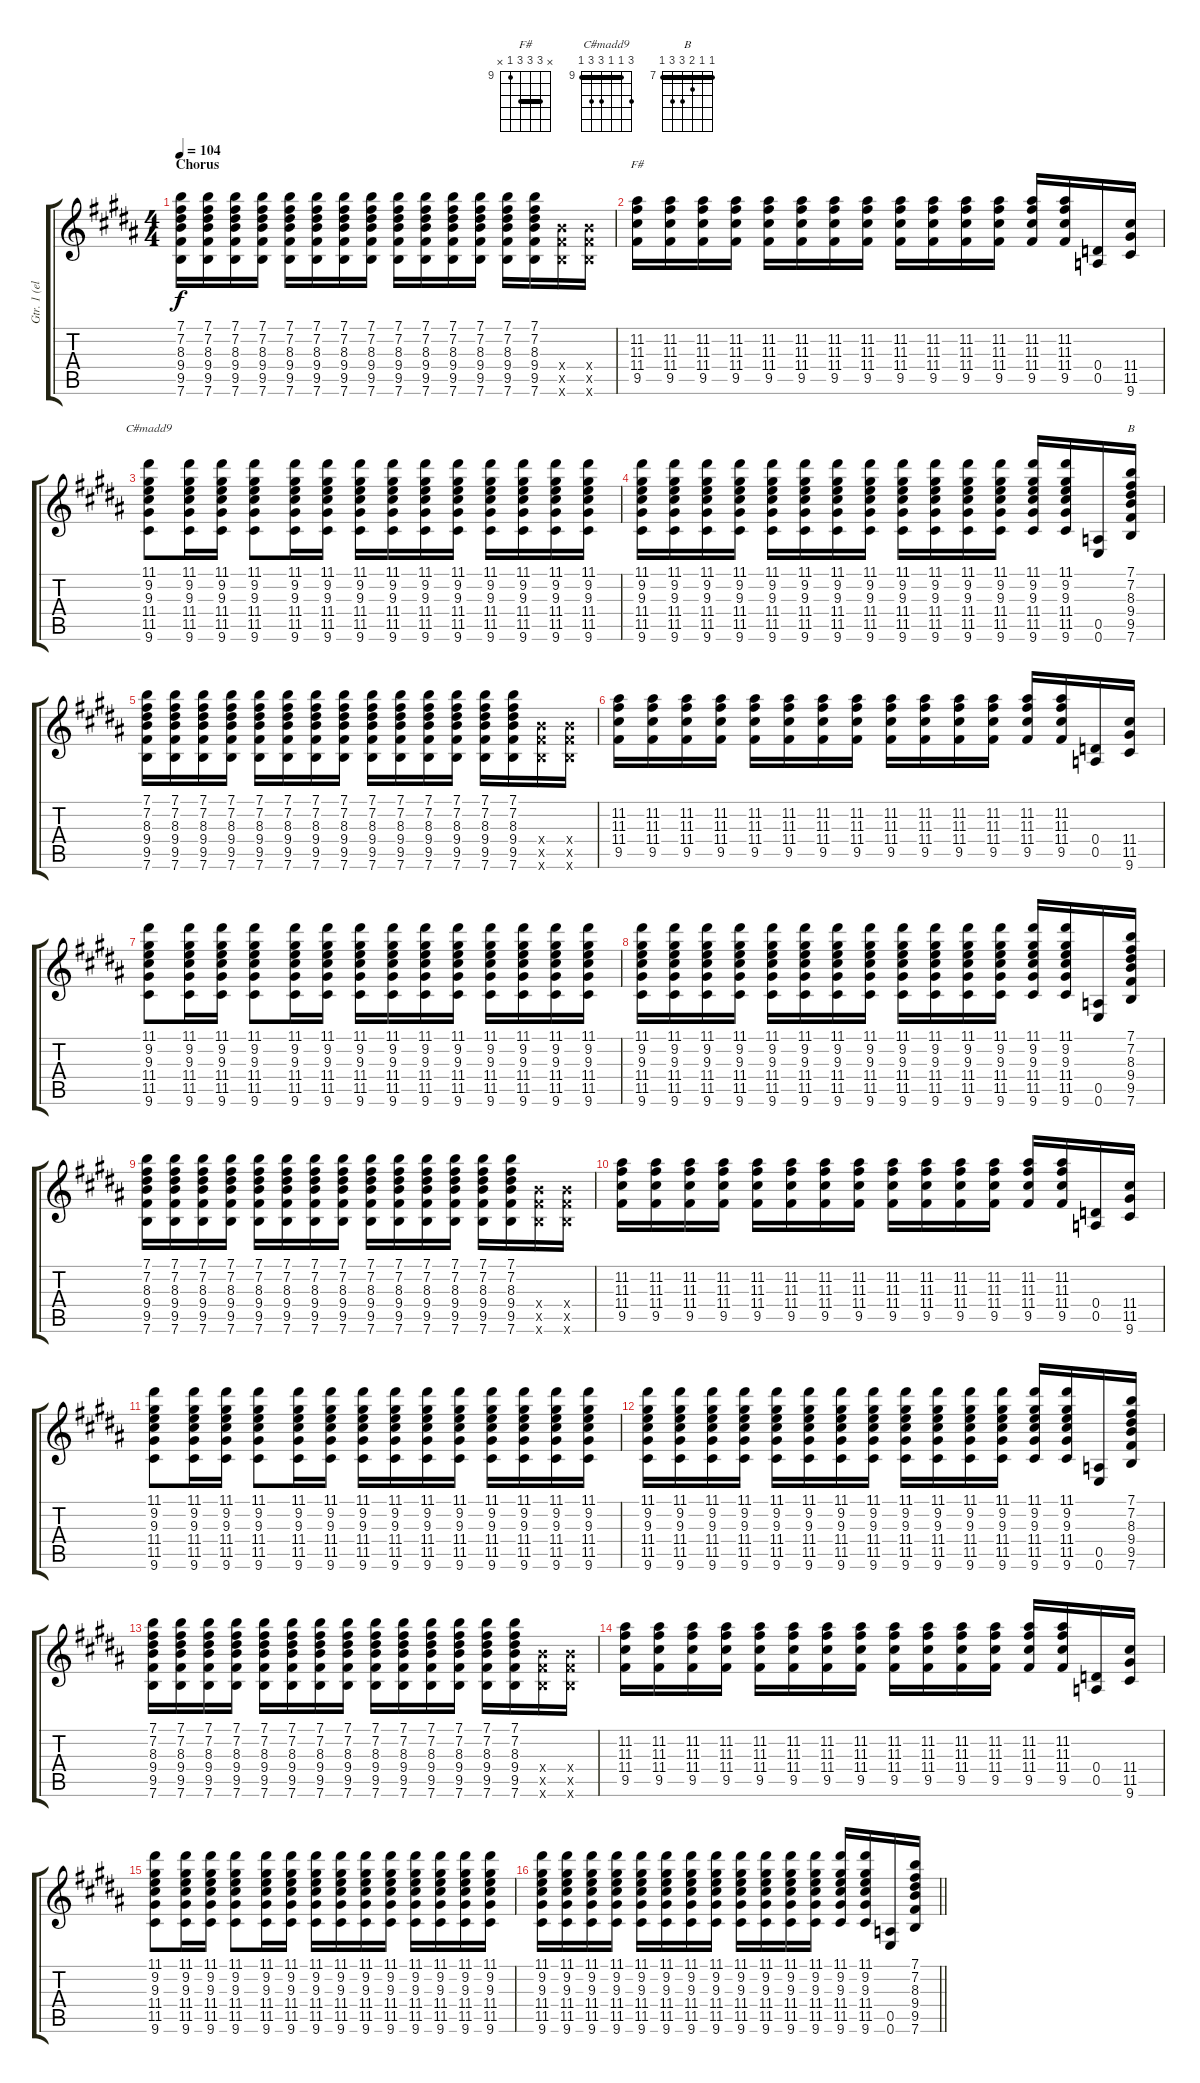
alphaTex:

\track ("Gtr. 1 (elec.)" "Gtr. 1 (el") {instrument electricguitarclean}
\staff {score tabs}
\tuning (E4 B3 G3 D3 A2 E2) {hide}
\chord ("F#" x 11 11 11 9 x) {firstfret 9 barre 11}
\chord ("C#madd9" 11 9 9 11 11 9) {firstfret 9 barre 9}
\chord ("B" 7 7 8 9 9 7) {firstfret 7 barre 7}
\ts (4 4)
\section ("" "Chorus")
\tempo 104
\clef g2
\ks b
(7.1 7.2 8.3 9.4 9.5 7.6).16{dy f} (7.1 7.2 8.3 9.4 9.5 7.6).16 (7.1 7.2 8.3 9.4 9.5 7.6).16 (7.1 7.2 8.3 9.4 9.5 7.6).16 (7.1 7.2 8.3 9.4 9.5 7.6).16 (7.1 7.2 8.3 9.4 9.5 7.6).16 (7.1 7.2 8.3 9.4 9.5 7.6).16 (7.1 7.2 8.3 9.4 9.5 7.6).16 (7.1 7.2 8.3 9.4 9.5 7.6).16 (7.1 7.2 8.3 9.4 9.5 7.6).16 (7.1 7.2 8.3 9.4 9.5 7.6).16 (7.1 7.2 8.3 9.4 9.5 7.6).16 (7.1 7.2 8.3 9.4 9.5 7.6).16 (7.1 7.2 8.3 9.4 9.5 7.6).16 (9.4{x} 9.5{x} 7.6{x}).16 (9.4{x} 9.5{x} 7.6{x}).16 |
(11.2 11.3 11.4 9.5).16{ch "F#"} (11.2 11.3 11.4 9.5).16 (11.2 11.3 11.4 9.5).16 (11.2 11.3 11.4 9.5).16 (11.2 11.3 11.4 9.5).16 (11.2 11.3 11.4 9.5).16 (11.2 11.3 11.4 9.5).16 (11.2 11.3 11.4 9.5).16 (11.2 11.3 11.4 9.5).16 (11.2 11.3 11.4 9.5).16 (11.2 11.3 11.4 9.5).16 (11.2 11.3 11.4 9.5).16 (11.2 11.3 11.4 9.5).16 (11.2 11.3 11.4 9.5).16 (0.4 0.5).16 (11.4 11.5 9.6).16 |
(11.1 9.2 9.3 11.4 11.5 9.6).8{ch "C#madd9"} (11.1 9.2 9.3 11.4 11.5 9.6).16 (11.1 9.2 9.3 11.4 11.5 9.6).16 (11.1 9.2 9.3 11.4 11.5 9.6).8 (11.1 9.2 9.3 11.4 11.5 9.6).16 (11.1 9.2 9.3 11.4 11.5 9.6).16 (11.1 9.2 9.3 11.4 11.5 9.6).16 (11.1 9.2 9.3 11.4 11.5 9.6).16 (11.1 9.2 9.3 11.4 11.5 9.6).16 (11.1 9.2 9.3 11.4 11.5 9.6).16 (11.1 9.2 9.3 11.4 11.5 9.6).16 (11.1 9.2 9.3 11.4 11.5 9.6).16 (11.1 9.2 9.3 11.4 11.5 9.6).16 (11.1 9.2 9.3 11.4 11.5 9.6).16 |
(11.1 9.2 9.3 11.4 11.5 9.6).16 (11.1 9.2 9.3 11.4 11.5 9.6).16 (11.1 9.2 9.3 11.4 11.5 9.6).16 (11.1 9.2 9.3 11.4 11.5 9.6).16 (11.1 9.2 9.3 11.4 11.5 9.6).16 (11.1 9.2 9.3 11.4 11.5 9.6).16 (11.1 9.2 9.3 11.4 11.5 9.6).16 (11.1 9.2 9.3 11.4 11.5 9.6).16 (11.1 9.2 9.3 11.4 11.5 9.6).16 (11.1 9.2 9.3 11.4 11.5 9.6).16 (11.1 9.2 9.3 11.4 11.5 9.6).16 (11.1 9.2 9.3 11.4 11.5 9.6).16 (11.1 9.2 9.3 11.4 11.5 9.6).16 (11.1 9.2 9.3 11.4 11.5 9.6).16 (0.5 0.6).16 (7.1 7.2 8.3 9.4 9.5 7.6).16{ch "B"} |
(7.1 7.2 8.3 9.4 9.5 7.6).16 (7.1 7.2 8.3 9.4 9.5 7.6).16 (7.1 7.2 8.3 9.4 9.5 7.6).16 (7.1 7.2 8.3 9.4 9.5 7.6).16 (7.1 7.2 8.3 9.4 9.5 7.6).16 (7.1 7.2 8.3 9.4 9.5 7.6).16 (7.1 7.2 8.3 9.4 9.5 7.6).16 (7.1 7.2 8.3 9.4 9.5 7.6).16 (7.1 7.2 8.3 9.4 9.5 7.6).16 (7.1 7.2 8.3 9.4 9.5 7.6).16 (7.1 7.2 8.3 9.4 9.5 7.6).16 (7.1 7.2 8.3 9.4 9.5 7.6).16 (7.1 7.2 8.3 9.4 9.5 7.6).16 (7.1 7.2 8.3 9.4 9.5 7.6).16 (9.4{x} 9.5{x} 7.6{x}).16 (9.4{x} 9.5{x} 7.6{x}).16 |
(11.2 11.3 11.4 9.5).16 (11.2 11.3 11.4 9.5).16 (11.2 11.3 11.4 9.5).16 (11.2 11.3 11.4 9.5).16 (11.2 11.3 11.4 9.5).16 (11.2 11.3 11.4 9.5).16 (11.2 11.3 11.4 9.5).16 (11.2 11.3 11.4 9.5).16 (11.2 11.3 11.4 9.5).16 (11.2 11.3 11.4 9.5).16 (11.2 11.3 11.4 9.5).16 (11.2 11.3 11.4 9.5).16 (11.2 11.3 11.4 9.5).16 (11.2 11.3 11.4 9.5).16 (0.4 0.5).16 (11.4 11.5 9.6).16 |
(11.1 9.2 9.3 11.4 11.5 9.6).8 (11.1 9.2 9.3 11.4 11.5 9.6).16 (11.1 9.2 9.3 11.4 11.5 9.6).16 (11.1 9.2 9.3 11.4 11.5 9.6).8 (11.1 9.2 9.3 11.4 11.5 9.6).16 (11.1 9.2 9.3 11.4 11.5 9.6).16 (11.1 9.2 9.3 11.4 11.5 9.6).16 (11.1 9.2 9.3 11.4 11.5 9.6).16 (11.1 9.2 9.3 11.4 11.5 9.6).16 (11.1 9.2 9.3 11.4 11.5 9.6).16 (11.1 9.2 9.3 11.4 11.5 9.6).16 (11.1 9.2 9.3 11.4 11.5 9.6).16 (11.1 9.2 9.3 11.4 11.5 9.6).16 (11.1 9.2 9.3 11.4 11.5 9.6).16 |
(11.1 9.2 9.3 11.4 11.5 9.6).16 (11.1 9.2 9.3 11.4 11.5 9.6).16 (11.1 9.2 9.3 11.4 11.5 9.6).16 (11.1 9.2 9.3 11.4 11.5 9.6).16 (11.1 9.2 9.3 11.4 11.5 9.6).16 (11.1 9.2 9.3 11.4 11.5 9.6).16 (11.1 9.2 9.3 11.4 11.5 9.6).16 (11.1 9.2 9.3 11.4 11.5 9.6).16 (11.1 9.2 9.3 11.4 11.5 9.6).16 (11.1 9.2 9.3 11.4 11.5 9.6).16 (11.1 9.2 9.3 11.4 11.5 9.6).16 (11.1 9.2 9.3 11.4 11.5 9.6).16 (11.1 9.2 9.3 11.4 11.5 9.6).16 (11.1 9.2 9.3 11.4 11.5 9.6).16 (0.5 0.6).16 (7.1 7.2 8.3 9.4 9.5 7.6).16 |
(7.1 7.2 8.3 9.4 9.5 7.6).16 (7.1 7.2 8.3 9.4 9.5 7.6).16 (7.1 7.2 8.3 9.4 9.5 7.6).16 (7.1 7.2 8.3 9.4 9.5 7.6).16 (7.1 7.2 8.3 9.4 9.5 7.6).16 (7.1 7.2 8.3 9.4 9.5 7.6).16 (7.1 7.2 8.3 9.4 9.5 7.6).16 (7.1 7.2 8.3 9.4 9.5 7.6).16 (7.1 7.2 8.3 9.4 9.5 7.6).16 (7.1 7.2 8.3 9.4 9.5 7.6).16 (7.1 7.2 8.3 9.4 9.5 7.6).16 (7.1 7.2 8.3 9.4 9.5 7.6).16 (7.1 7.2 8.3 9.4 9.5 7.6).16 (7.1 7.2 8.3 9.4 9.5 7.6).16 (9.4{x} 9.5{x} 7.6{x}).16 (9.4{x} 9.5{x} 7.6{x}).16 |
(11.2 11.3 11.4 9.5).16 (11.2 11.3 11.4 9.5).16 (11.2 11.3 11.4 9.5).16 (11.2 11.3 11.4 9.5).16 (11.2 11.3 11.4 9.5).16 (11.2 11.3 11.4 9.5).16 (11.2 11.3 11.4 9.5).16 (11.2 11.3 11.4 9.5).16 (11.2 11.3 11.4 9.5).16 (11.2 11.3 11.4 9.5).16 (11.2 11.3 11.4 9.5).16 (11.2 11.3 11.4 9.5).16 (11.2 11.3 11.4 9.5).16 (11.2 11.3 11.4 9.5).16 (0.4 0.5).16 (11.4 11.5 9.6).16 |
(11.1 9.2 9.3 11.4 11.5 9.6).8 (11.1 9.2 9.3 11.4 11.5 9.6).16 (11.1 9.2 9.3 11.4 11.5 9.6).16 (11.1 9.2 9.3 11.4 11.5 9.6).8 (11.1 9.2 9.3 11.4 11.5 9.6).16 (11.1 9.2 9.3 11.4 11.5 9.6).16 (11.1 9.2 9.3 11.4 11.5 9.6).16 (11.1 9.2 9.3 11.4 11.5 9.6).16 (11.1 9.2 9.3 11.4 11.5 9.6).16 (11.1 9.2 9.3 11.4 11.5 9.6).16 (11.1 9.2 9.3 11.4 11.5 9.6).16 (11.1 9.2 9.3 11.4 11.5 9.6).16 (11.1 9.2 9.3 11.4 11.5 9.6).16 (11.1 9.2 9.3 11.4 11.5 9.6).16 |
(11.1 9.2 9.3 11.4 11.5 9.6).16 (11.1 9.2 9.3 11.4 11.5 9.6).16 (11.1 9.2 9.3 11.4 11.5 9.6).16 (11.1 9.2 9.3 11.4 11.5 9.6).16 (11.1 9.2 9.3 11.4 11.5 9.6).16 (11.1 9.2 9.3 11.4 11.5 9.6).16 (11.1 9.2 9.3 11.4 11.5 9.6).16 (11.1 9.2 9.3 11.4 11.5 9.6).16 (11.1 9.2 9.3 11.4 11.5 9.6).16 (11.1 9.2 9.3 11.4 11.5 9.6).16 (11.1 9.2 9.3 11.4 11.5 9.6).16 (11.1 9.2 9.3 11.4 11.5 9.6).16 (11.1 9.2 9.3 11.4 11.5 9.6).16 (11.1 9.2 9.3 11.4 11.5 9.6).16 (0.5 0.6).16 (7.1 7.2 8.3 9.4 9.5 7.6).16 |
(7.1 7.2 8.3 9.4 9.5 7.6).16 (7.1 7.2 8.3 9.4 9.5 7.6).16 (7.1 7.2 8.3 9.4 9.5 7.6).16 (7.1 7.2 8.3 9.4 9.5 7.6).16 (7.1 7.2 8.3 9.4 9.5 7.6).16 (7.1 7.2 8.3 9.4 9.5 7.6).16 (7.1 7.2 8.3 9.4 9.5 7.6).16 (7.1 7.2 8.3 9.4 9.5 7.6).16 (7.1 7.2 8.3 9.4 9.5 7.6).16 (7.1 7.2 8.3 9.4 9.5 7.6).16 (7.1 7.2 8.3 9.4 9.5 7.6).16 (7.1 7.2 8.3 9.4 9.5 7.6).16 (7.1 7.2 8.3 9.4 9.5 7.6).16 (7.1 7.2 8.3 9.4 9.5 7.6).16 (9.4{x} 9.5{x} 7.6{x}).16 (9.4{x} 9.5{x} 7.6{x}).16 |
(11.2 11.3 11.4 9.5).16 (11.2 11.3 11.4 9.5).16 (11.2 11.3 11.4 9.5).16 (11.2 11.3 11.4 9.5).16 (11.2 11.3 11.4 9.5).16 (11.2 11.3 11.4 9.5).16 (11.2 11.3 11.4 9.5).16 (11.2 11.3 11.4 9.5).16 (11.2 11.3 11.4 9.5).16 (11.2 11.3 11.4 9.5).16 (11.2 11.3 11.4 9.5).16 (11.2 11.3 11.4 9.5).16 (11.2 11.3 11.4 9.5).16 (11.2 11.3 11.4 9.5).16 (0.4 0.5).16 (11.4 11.5 9.6).16 |
(11.1 9.2 9.3 11.4 11.5 9.6).8 (11.1 9.2 9.3 11.4 11.5 9.6).16 (11.1 9.2 9.3 11.4 11.5 9.6).16 (11.1 9.2 9.3 11.4 11.5 9.6).8 (11.1 9.2 9.3 11.4 11.5 9.6).16 (11.1 9.2 9.3 11.4 11.5 9.6).16 (11.1 9.2 9.3 11.4 11.5 9.6).16 (11.1 9.2 9.3 11.4 11.5 9.6).16 (11.1 9.2 9.3 11.4 11.5 9.6).16 (11.1 9.2 9.3 11.4 11.5 9.6).16 (11.1 9.2 9.3 11.4 11.5 9.6).16 (11.1 9.2 9.3 11.4 11.5 9.6).16 (11.1 9.2 9.3 11.4 11.5 9.6).16 (11.1 9.2 9.3 11.4 11.5 9.6).16 |
\barLineRight lightlight
(11.1 9.2 9.3 11.4 11.5 9.6).16 (11.1 9.2 9.3 11.4 11.5 9.6).16 (11.1 9.2 9.3 11.4 11.5 9.6).16 (11.1 9.2 9.3 11.4 11.5 9.6).16 (11.1 9.2 9.3 11.4 11.5 9.6).16 (11.1 9.2 9.3 11.4 11.5 9.6).16 (11.1 9.2 9.3 11.4 11.5 9.6).16 (11.1 9.2 9.3 11.4 11.5 9.6).16 (11.1 9.2 9.3 11.4 11.5 9.6).16 (11.1 9.2 9.3 11.4 11.5 9.6).16 (11.1 9.2 9.3 11.4 11.5 9.6).16 (11.1 9.2 9.3 11.4 11.5 9.6).16 (11.1 9.2 9.3 11.4 11.5 9.6).16 (11.1 9.2 9.3 11.4 11.5 9.6).16 (0.5 0.6).16 (7.1 7.2 8.3 9.4 9.5 7.6).16
